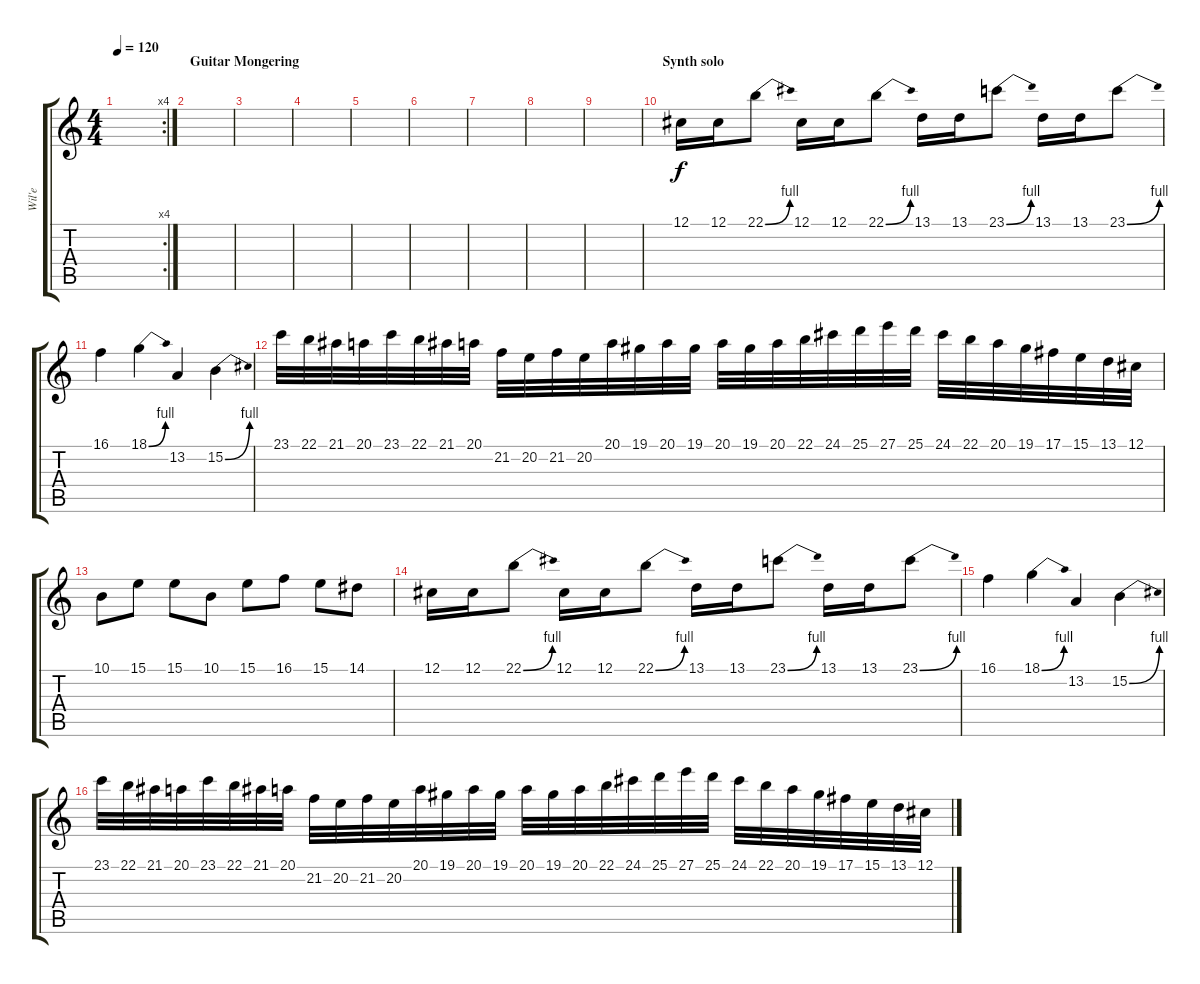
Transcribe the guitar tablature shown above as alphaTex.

\track ("Wil'e" "Wil'e") {instrument stringensemble1}
\staff {score tabs}
\tuning (Db4 Ab3 E3 B2 Gb2 Db2) {hide}
\rc 4
\ts (4 4)
\tempo 120
\clef g2
\ks c
|
\section ("" "Guitar Mongering")
|
|
|
|
|
|
|
|
\section ("" "Synth solo")
12.1.16 12.1.16 22.1{be (bend 0 0 60 4)}.8 12.1.16 12.1.16 22.1{be (bend 0 0 60 4)}.8 13.1.16 13.1.16 23.1{be (bend 0 0 60 4)}.8 13.1.16 13.1.16 23.1{be (bend 0 0 60 4)}.8 |
16.1.4 18.1{be (bend 0 0 60 4)}.4 13.2.4 15.2{be (bend 0 0 60 4)}.4 |
23.1.32 22.1.32 21.1.32 20.1.32 23.1.32 22.1.32 21.1.32 20.1.32 21.2.32 20.2.32 21.2.32 20.2.32 20.1.32 19.1.32 20.1.32 19.1.32 20.1.32 19.1.32 20.1.32 22.1.32 24.1.32 25.1.32 27.1.32 25.1.32 24.1.32 22.1.32 20.1.32 19.1.32 17.1.32 15.1.32 13.1.32 12.1.32 |
10.1.8 15.1.8 15.1.8 10.1.8 15.1.8 16.1.8 15.1.8 14.1.8 |
12.1.16 12.1.16 22.1{be (bend 0 0 60 4)}.8 12.1.16 12.1.16 22.1{be (bend 0 0 60 4)}.8 13.1.16 13.1.16 23.1{be (bend 0 0 60 4)}.8 13.1.16 13.1.16 23.1{be (bend 0 0 60 4)}.8 |
16.1.4 18.1{be (bend 0 0 60 4)}.4 13.2.4 15.2{be (bend 0 0 60 4)}.4 |
23.1.32 22.1.32 21.1.32 20.1.32 23.1.32 22.1.32 21.1.32 20.1.32 21.2.32 20.2.32 21.2.32 20.2.32 20.1.32 19.1.32 20.1.32 19.1.32 20.1.32 19.1.32 20.1.32 22.1.32 24.1.32 25.1.32 27.1.32 25.1.32 24.1.32 22.1.32 20.1.32 19.1.32 17.1.32 15.1.32 13.1.32 12.1.32
